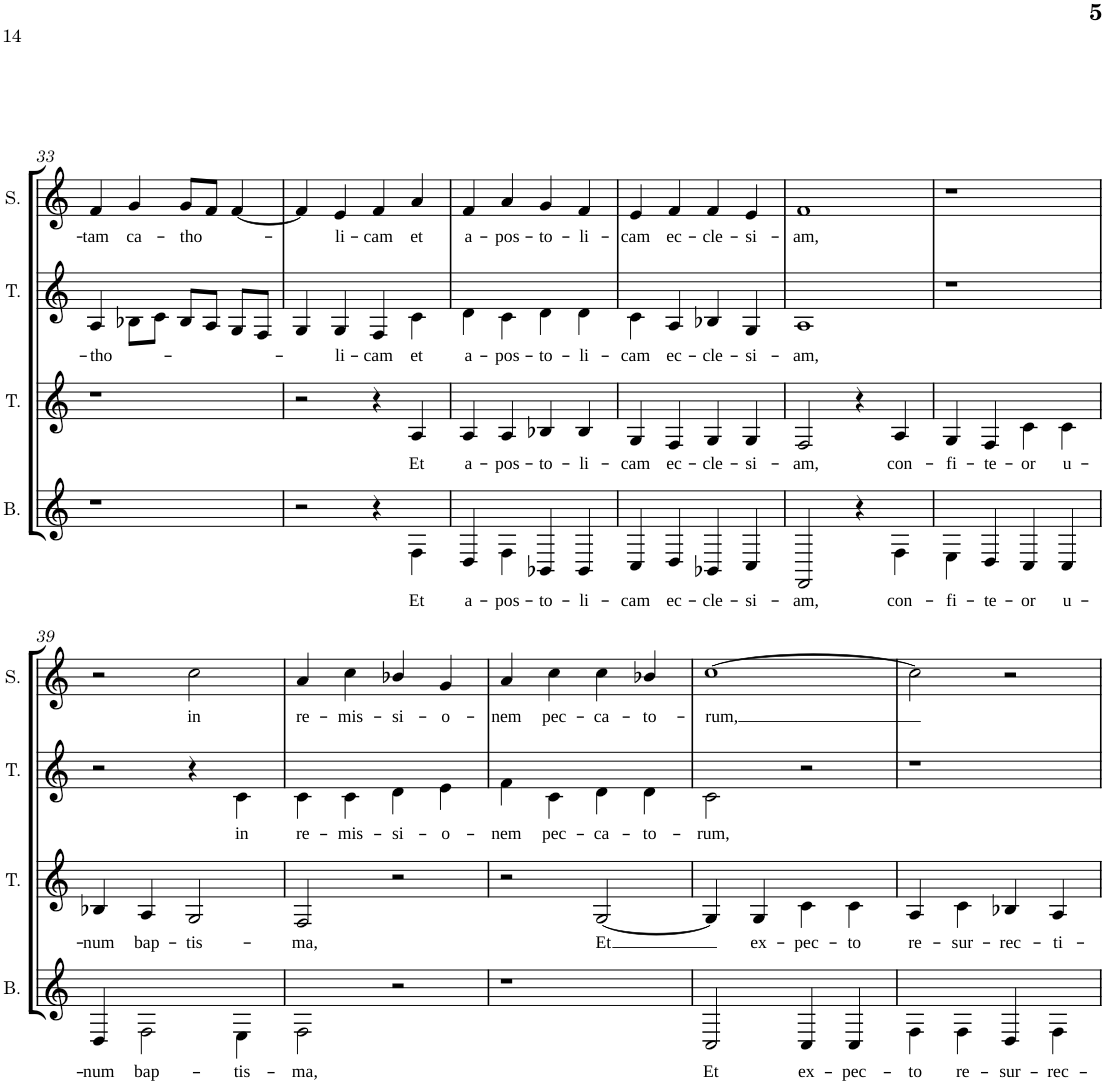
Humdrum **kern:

**kern	**text	**kern	**text	**kern	**text	**kern	**text
*part4	*part4	*part3	*part3	*part2	*part2	*part1	*part1
*staff4	*staff4	*staff3	*staff3	*staff2	*staff2	*staff1	*staff1
*I"Bass	*	*I"Tenor	*	*I"Tenor	*	*I"Soprano	*
*I'B.	*	*I'T.	*	*I'T.	*	*I'S.	*
!!LO:PB:g=z
*clefG2	*	*clefG2	*	*clefG2	*	*clefG2	*
*	*	*Trd7c12	*	*Trd7c12	*	*	*
*k[]	*	*k[]	*	*k[]	*	*k[]	*
*M4/4	*	*M4/4	*	*M4/4	*	*M4/4	*
*met(c)	*	*met(c)	*	*met(c)	*	*met(c)	*
=33	=33	=33	=33	=33	=33	=33	=33
!	!	!	!	!	!LO:LY:b	!	!LO:LY:b
1r	.	1r	.	4A/	-tho-	4f/	-tam
!	!	!	!	!	!	!	!LO:LY:b
.	.	.	.	8B-X\L	.	4g/	ca-
.	.	.	.	8c\J	.	.	.
!	!	!	!	!	!	!	!LO:LY:b
.	.	.	.	8B-/L	.	8g/L	-tho-
.	.	.	.	8A/J	.	8f/J	.
.	.	.	.	8G/L	.	[4f/	.
.	.	.	.	8F/J	.	.	.
=34	=34	=34	=34	=34	=34	=34	=34
2r	.	2r	.	4G/	.	4f/]	.
!	!	!	!	!	!LO:LY:b	!	!LO:LY:b
.	.	.	.	4G/	-li-	4e/	-li-
!	!	!	!	!	!LO:LY:b	!	!LO:LY:b
4r	.	4r	.	4F/	-cam	4f/	-cam
!	!LO:LY:b	!	!LO:LY:b	!	!LO:LY:b	!	!LO:LY:b
4F\	Et	4A/	Et	4c\	et	4a/	et
=35	=35	=35	=35	=35	=35	=35	=35
!	!LO:LY:b	!	!LO:LY:b	!	!LO:LY:b	!	!LO:LY:b
4D/	a-	4A/	a-	4d\	a-	4f/	a-
!	!LO:LY:b	!	!LO:LY:b	!	!LO:LY:b	!	!LO:LY:b
4F\	-pos-	4A/	-pos-	4c\	-pos-	4a/	-pos-
!	!LO:LY:b	!	!LO:LY:b	!	!LO:LY:b	!	!LO:LY:b
4BB-X/	-to-	4B-X/	-to-	4d\	-to-	4g/	-to-
!	!LO:LY:b	!	!LO:LY:b	!	!LO:LY:b	!	!LO:LY:b
4BB-/	-li-	4B-/	-li-	4d\	-li-	4f/	-li-
=36	=36	=36	=36	=36	=36	=36	=36
!	!LO:LY:b	!	!LO:LY:b	!	!LO:LY:b	!	!LO:LY:b
4C/	-cam	4G/	-cam	4c\	-cam	4e/	-cam
!	!LO:LY:b	!	!LO:LY:b	!	!LO:LY:b	!	!LO:LY:b
4D/	ec-	4F/	ec-	4A/	ec-	4f/	ec-
!	!LO:LY:b	!	!LO:LY:b	!	!LO:LY:b	!	!LO:LY:b
4BB-X/	-cle-	4G/	-cle-	4B-X/	-cle-	4f/	-cle-
!	!LO:LY:b	!	!LO:LY:b	!	!LO:LY:b	!	!LO:LY:b
4C/	-si-	4G/	-si-	4G/	-si-	4e/	-si-
=37	=37	=37	=37	=37	=37	=37	=37
!	!LO:LY:b	!	!LO:LY:b	!	!LO:LY:b	!	!LO:LY:b
2FF/	-am,	2F/	-am,	1A	-am,	1f	-am,
4r	.	4r	.	.	.	.	.
!	!LO:LY:b	!	!LO:LY:b	!	!	!	!
4F\	con-	4A/	con-	.	.	.	.
=38	=38	=38	=38	=38	=38	=38	=38
!	!LO:LY:b	!	!LO:LY:b	!	!	!	!
4E\	-fi-	4G/	-fi-	1r	.	1r	.
!	!LO:LY:b	!	!LO:LY:b	!	!	!	!
4D/	-te-	4F/	-te-	.	.	.	.
!	!LO:LY:b	!	!LO:LY:b	!	!	!	!
4C/	-or	4c\	-or	.	.	.	.
!	!LO:LY:b	!	!LO:LY:b	!	!	!	!
4C/	u-	4c\	u-	.	.	.	.
!!LO:LB:g=z
=39	=39	=39	=39	=39	=39	=39	=39
!	!LO:LY:b	!	!LO:LY:b	!	!	!	!
4D/	-num	4B-X/	-num	2r	.	2r	.
!	!LO:LY:b	!	!LO:LY:b	!	!	!	!
2F\	bap-	4A/	bap-	.	.	.	.
!	!	!	!LO:LY:b	!	!	!	!LO:LY:b
.	.	2G/	-tis-	4r	.	2cc\	in
!	!LO:LY:b	!	!	!	!LO:LY:b	!	!
4E\	-tis-	.	.	4c\	in	.	.
=40	=40	=40	=40	=40	=40	=40	=40
!	!LO:LY:b	!	!LO:LY:b	!	!LO:LY:b	!	!LO:LY:b
2F\	-ma,	2F/	-ma,	4c\	re-	4a/	re-
!	!	!	!	!	!LO:LY:b	!	!LO:LY:b
.	.	.	.	4c\	-mis-	4cc\	-mis-
!	!	!	!	!	!LO:LY:b	!	!LO:LY:b
2r	.	2r	.	4d\	-si-	4b-X/	-si-
!	!	!	!	!	!LO:LY:b	!	!LO:LY:b
.	.	.	.	4e\	-o-	4g/	-o-
=41	=41	=41	=41	=41	=41	=41	=41
!	!	!	!	!	!LO:LY:b	!	!LO:LY:b
1r	.	2r	.	4f\	-nem	4a/	-nem
!	!	!	!	!	!LO:LY:b	!	!LO:LY:b
.	.	.	.	4c\	pec-	4cc\	pec-
!	!	!	!LO:LY:b	!	!LO:LY:b	!	!LO:LY:b
.	.	[2G/	Et	4d\	-ca-	4cc\	-ca-
!	!	!	!	!	!LO:LY:b	!	!LO:LY:b
.	.	.	.	4d\	-to-	4b-X/	-to-
=42	=42	=42	=42	=42	=42	=42	=42
!	!LO:LY:b	!	!	!	!LO:LY:b	!	!LO:LY:b
2C/	Et	4G/]	.	2c\	-rum,	[1cc	-rum,
!	!	!	!LO:LY:b	!	!	!	!
.	.	4G/	ex-	.	.	.	.
!	!LO:LY:b	!	!LO:LY:b	!	!	!	!
4C/	ex-	4c\	-pec-	2r	.	.	.
!	!LO:LY:b	!	!LO:LY:b	!	!	!	!
4C/	-pec-	4c\	-to	.	.	.	.
=43	=43	=43	=43	=43	=43	=43	=43
!	!LO:LY:b	!	!LO:LY:b	!	!	!	!
4F\	-to	4A/	re-	1r	.	2cc\]	.
!	!LO:LY:b	!	!LO:LY:b	!	!	!	!
4F\	re-	4c\	-sur-	.	.	.	.
!	!LO:LY:b	!	!LO:LY:b	!	!	!	!
4D/	-sur-	4B-X/	-rec-	.	.	2r	.
!	!LO:LY:b	!	!LO:LY:b	!	!	!	!
4F\	-rec-	4A/	-ti-	.	.	.	.
=	=	=	=	=	=	=	=
*-	*-	*-	*-	*-	*-	*-	*-
